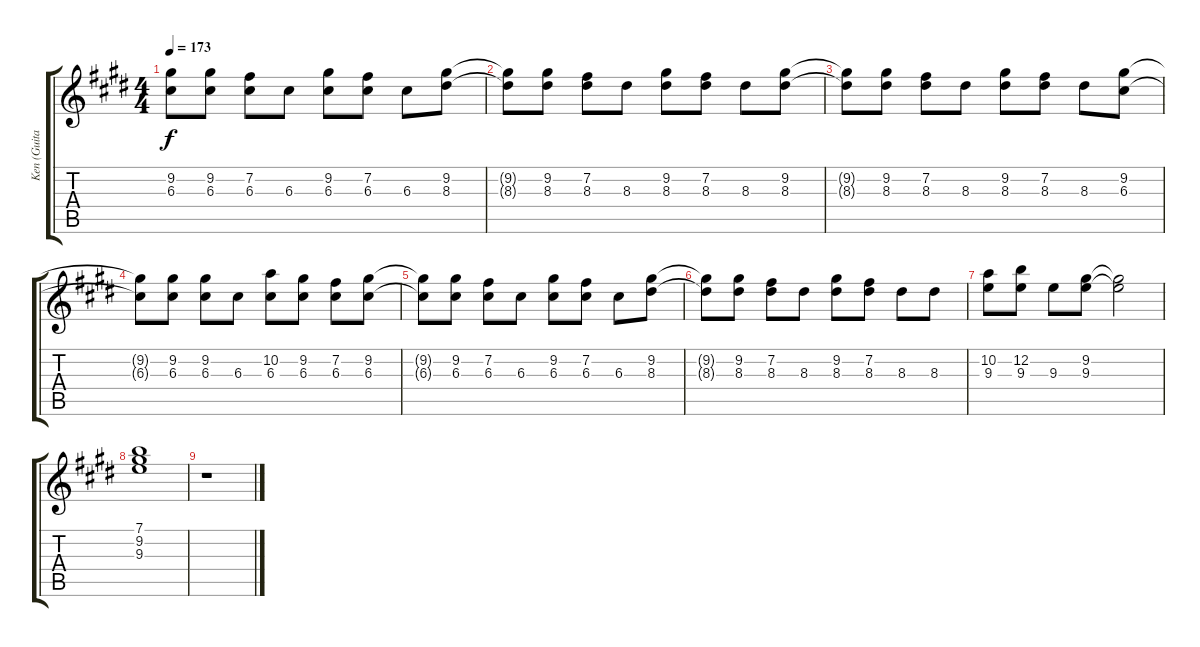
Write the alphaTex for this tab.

\track ("Ken (Guitar I)" "Ken (Guita") {instrument distortionguitar}
\staff {score tabs}
\tuning (E4 B3 G3 D3 A2 E2) {hide}
\ts (4 4)
\tempo 173
\clef g2
\ks e
(9.2{t} 6.3{t}).8{dy f} (9.2 6.3).8 (7.2 6.3).8 6.3.8 (9.2 6.3).8 (7.2 6.3).8 6.3.8 (9.2 8.3).8 |
(9.2{t} 8.3{t}).8 (9.2 8.3).8 (7.2 8.3).8 8.3.8 (9.2 8.3).8 (7.2 8.3).8 8.3.8 (9.2 8.3).8 |
(9.2{t} 8.3{t}).8 (9.2 8.3).8 (7.2 8.3).8 8.3.8 (9.2 8.3).8 (7.2 8.3).8 8.3.8 (9.2 6.3).8 |
(9.2{t} 6.3{t}).8 (9.2 6.3).8 (9.2 6.3).8 6.3.8 (10.2 6.3).8 (9.2 6.3).8 (7.2 6.3).8 (9.2 6.3).8 |
(9.2{t} 6.3{t}).8 (9.2 6.3).8 (7.2 6.3).8 6.3.8 (9.2 6.3).8 (7.2 6.3).8 6.3.8 (9.2 8.3).8 |
(9.2{t} 8.3{t}).8 (9.2 8.3).8 (7.2 8.3).8 8.3.8 (9.2 8.3).8 (7.2 8.3).8 8.3.8 8.3.8 |
(10.2 9.3).8 (12.2 9.3).8 9.3.8 (9.2 9.3).8 (9.2{t} 9.3{t}).2 |
(7.1 9.2 9.3).1 |
r.1
